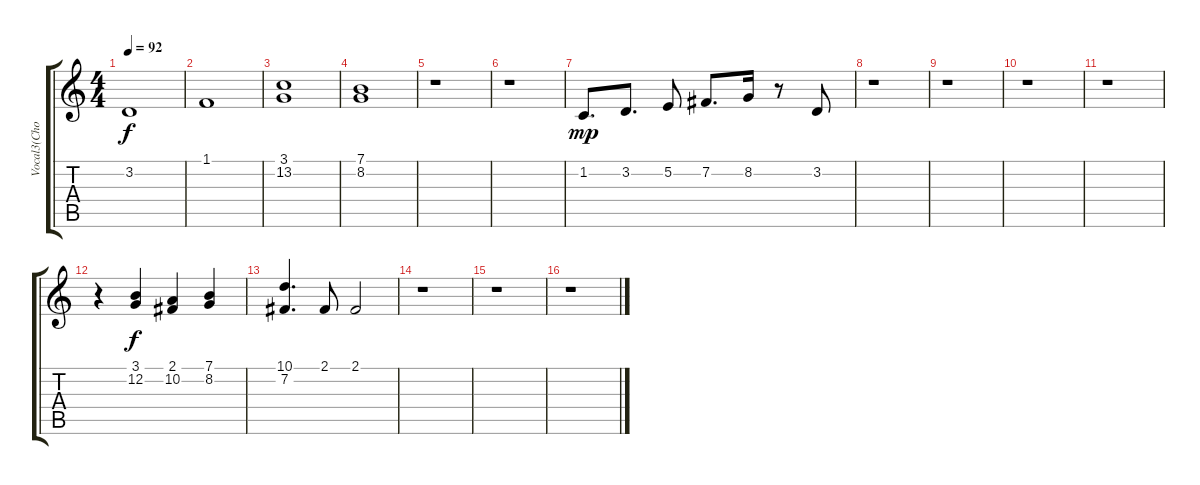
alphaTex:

\track ("Vocal3(Chorus)" "Vocal3(Cho") {instrument choiraahs}
\staff {score tabs}
\tuning (E4 B3 G3 D3 A2 E2) {hide}
\ts (4 4)
\tempo 92
\clef g2
\ks c
3.2.1{dy f} |
1.1.1 |
(3.1 13.2).1 |
(7.1 8.2).1 |
r.1 |
r.1 |
1.2.8{d dy mp} 3.2.8{d} 5.2.8 7.2.8{d} 8.2.16 r.8 3.2.8 |
r.1 |
r.1 |
r.1 |
r.1 |
r.4 (3.1 12.2).4{dy f} (2.1 10.2).4 (7.1 8.2).4 |
(10.1 7.2).4{d} 2.1.8 2.1.2 |
r.1 |
r.1 |
r.1
